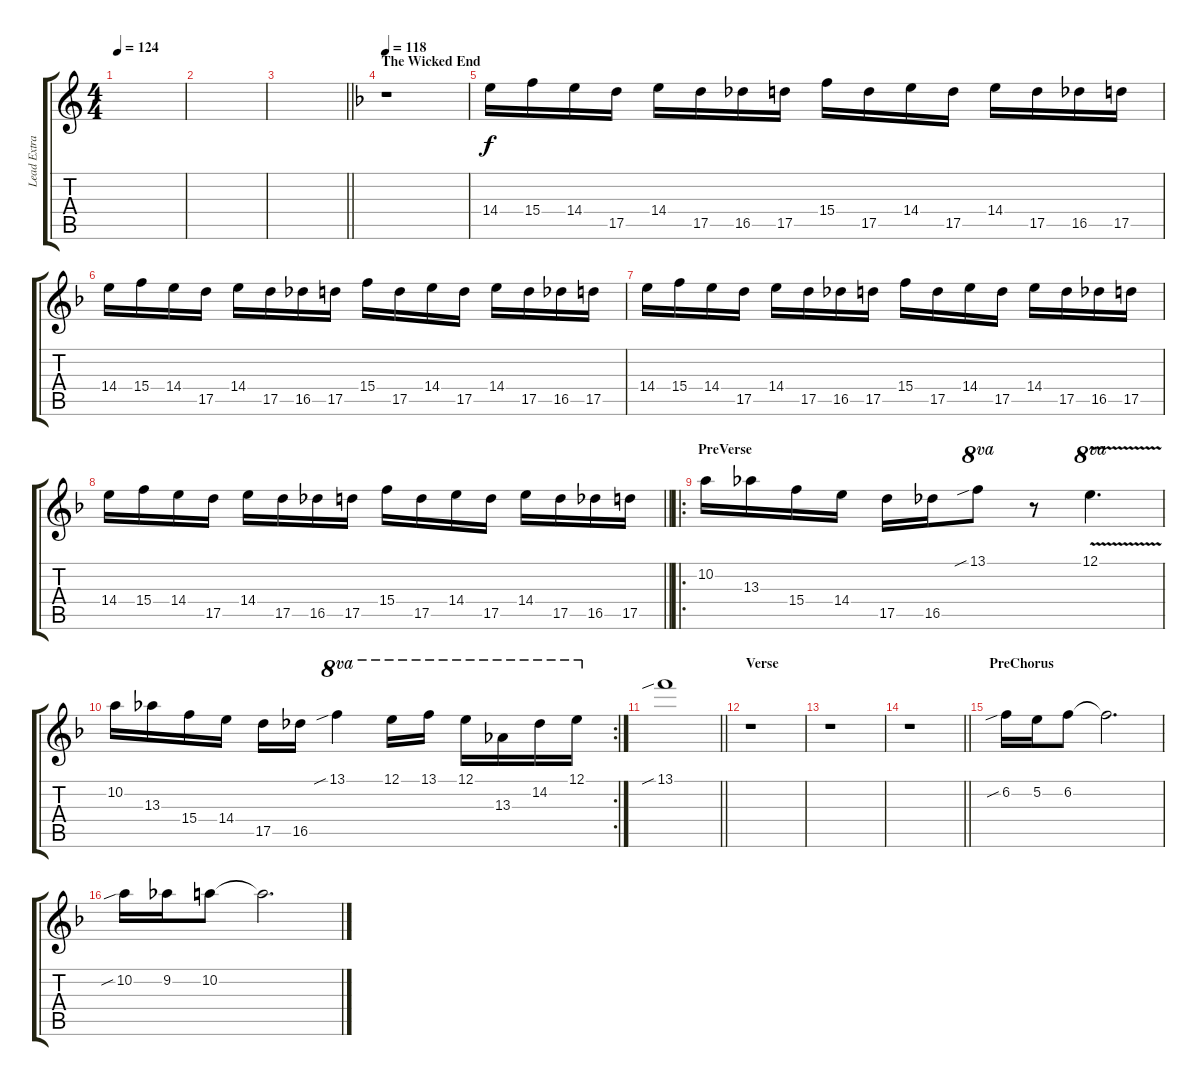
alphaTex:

\track ("Lead Extra" "Lead Extra") {instrument distortionguitar}
\staff {score tabs}
\tuning (E4 B3 G3 D3 A2 D2) {hide}
\ts (4 4)
\tempo 124
\clef g2
\ks c
|
|
\barLineRight lightlight
|
\section ("" "The Wicked End")
\tempo 118
\ks f
r.1{volume 13 balance 11} |
14.4.16 15.4.16 14.4.16 17.5.16 14.4.16 17.5.16 16.5.16 17.5.16 15.4.16 17.5.16 14.4.16 17.5.16 14.4.16 17.5.16 16.5.16 17.5.16 |
14.4.16 15.4.16 14.4.16 17.5.16 14.4.16 17.5.16 16.5.16 17.5.16 15.4.16 17.5.16 14.4.16 17.5.16 14.4.16 17.5.16 16.5.16 17.5.16 |
14.4.16 15.4.16 14.4.16 17.5.16 14.4.16 17.5.16 16.5.16 17.5.16 15.4.16 17.5.16 14.4.16 17.5.16 14.4.16 17.5.16 16.5.16 17.5.16 |
\barLineRight lightlight
14.4.16 15.4.16 14.4.16 17.5.16 14.4.16 17.5.16 16.5.16 17.5.16 15.4.16 17.5.16 14.4.16 17.5.16 14.4.16 17.5.16 16.5.16 17.5.16 |
\ro
\section ("" "PreVerse")
10.2.16 13.3.16 15.4.16 14.4.16 17.5.16 16.5.16 13.1{sib}.8{ot 8va} r.8 12.1{v}.4{d ot 8va} |
\rc 2
10.2.16 13.3.16 15.4.16 14.4.16 17.5.16 16.5.16 13.1{sib}.4{ot 8va} 12.1.16{ot 8va} 13.1.16{ot 8va} 12.1.16{ot 8va} 13.3.16{ot 8va} 14.2.16{ot 8va} 12.1.16{ot 8va} |
\barLineRight lightlight
13.1{sib}.1 |
\section ("" "Verse")
r.1 |
r.1 |
\barLineRight lightlight
r.1 |
\section ("" "PreChorus")
6.2{sib}.16 5.2.16 6.2.8 6.2{t}.2{d} |
10.2{sib}.16 9.2.16 10.2.8 10.2{t}.2{d}
